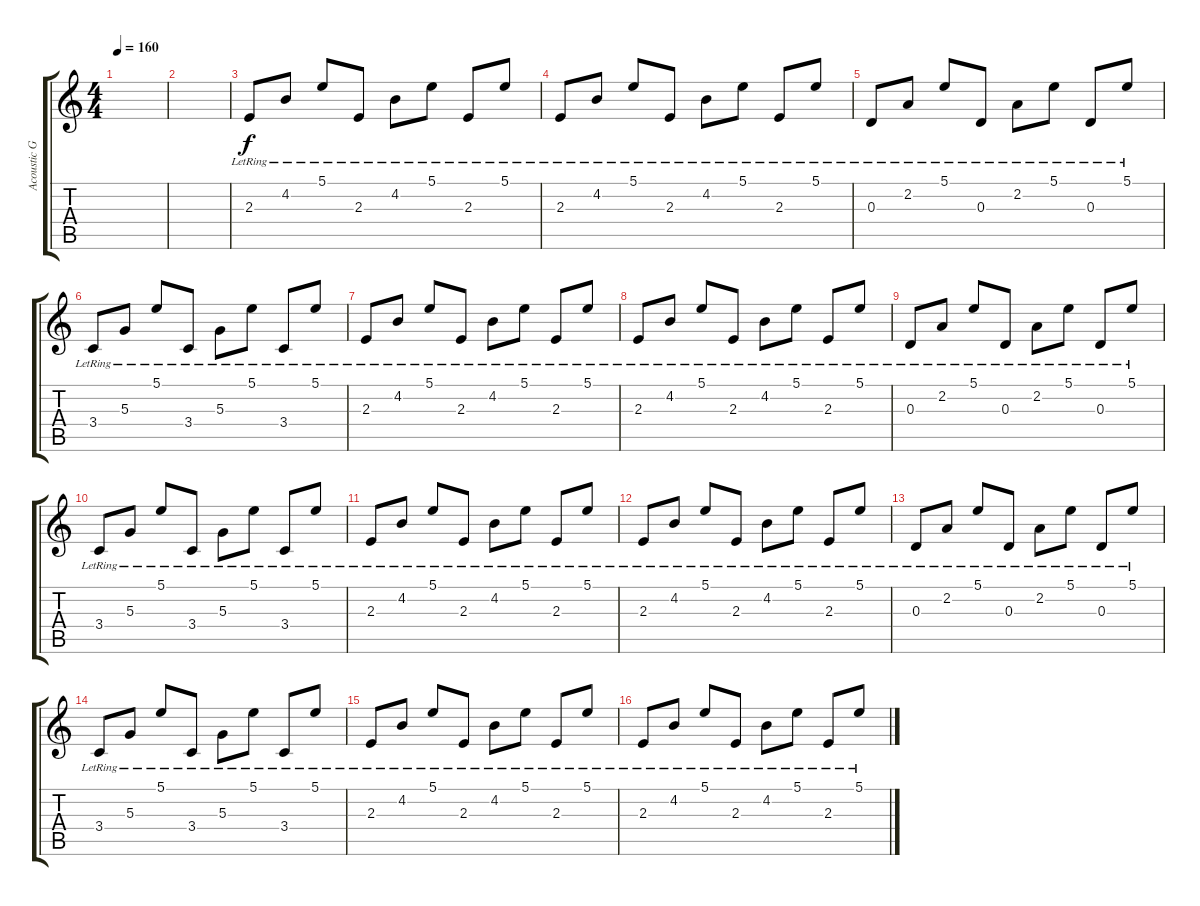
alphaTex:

\track ("Acoustic Guitar 1" "Acoustic G") {instrument acousticguitarsteel}
\staff {score tabs}
\tuning (B3 G3 D3 A2 E2 B1) {hide}
\ts (4 4)
\tempo 160
\clef g2
\ks c
|
|
2.3{lr}.8 4.2{lr}.8 5.1{lr}.8 2.3{lr}.8 4.2{lr}.8 5.1{lr}.8 2.3{lr}.8 5.1{lr}.8 |
2.3{lr}.8 4.2{lr}.8 5.1{lr}.8 2.3{lr}.8 4.2{lr}.8 5.1{lr}.8 2.3{lr}.8 5.1{lr}.8 |
0.3{lr}.8 2.2{lr}.8 5.1{lr}.8 0.3{lr}.8 2.2{lr}.8 5.1{lr}.8 0.3{lr}.8 5.1{lr}.8 |
3.4{lr}.8 5.3{lr}.8 5.1{lr}.8 3.4{lr}.8 5.3{lr}.8 5.1{lr}.8 3.4{lr}.8 5.1{lr}.8 |
2.3{lr}.8 4.2{lr}.8 5.1{lr}.8 2.3{lr}.8 4.2{lr}.8 5.1{lr}.8 2.3{lr}.8 5.1{lr}.8 |
2.3{lr}.8 4.2{lr}.8 5.1{lr}.8 2.3{lr}.8 4.2{lr}.8 5.1{lr}.8 2.3{lr}.8 5.1{lr}.8 |
0.3{lr}.8 2.2{lr}.8 5.1{lr}.8 0.3{lr}.8 2.2{lr}.8 5.1{lr}.8 0.3{lr}.8 5.1{lr}.8 |
3.4{lr}.8 5.3{lr}.8 5.1{lr}.8 3.4{lr}.8 5.3{lr}.8 5.1{lr}.8 3.4{lr}.8 5.1{lr}.8 |
2.3{lr}.8 4.2{lr}.8 5.1{lr}.8 2.3{lr}.8 4.2{lr}.8 5.1{lr}.8 2.3{lr}.8 5.1{lr}.8 |
2.3{lr}.8 4.2{lr}.8 5.1{lr}.8 2.3{lr}.8 4.2{lr}.8 5.1{lr}.8 2.3{lr}.8 5.1{lr}.8 |
0.3{lr}.8 2.2{lr}.8 5.1{lr}.8 0.3{lr}.8 2.2{lr}.8 5.1{lr}.8 0.3{lr}.8 5.1{lr}.8 |
3.4{lr}.8 5.3{lr}.8 5.1{lr}.8 3.4{lr}.8 5.3{lr}.8 5.1{lr}.8 3.4{lr}.8 5.1{lr}.8 |
2.3{lr}.8 4.2{lr}.8 5.1{lr}.8 2.3{lr}.8 4.2{lr}.8 5.1{lr}.8 2.3{lr}.8 5.1{lr}.8 |
2.3{lr}.8 4.2{lr}.8 5.1{lr}.8 2.3{lr}.8 4.2{lr}.8 5.1{lr}.8 2.3{lr}.8 5.1{lr}.8
